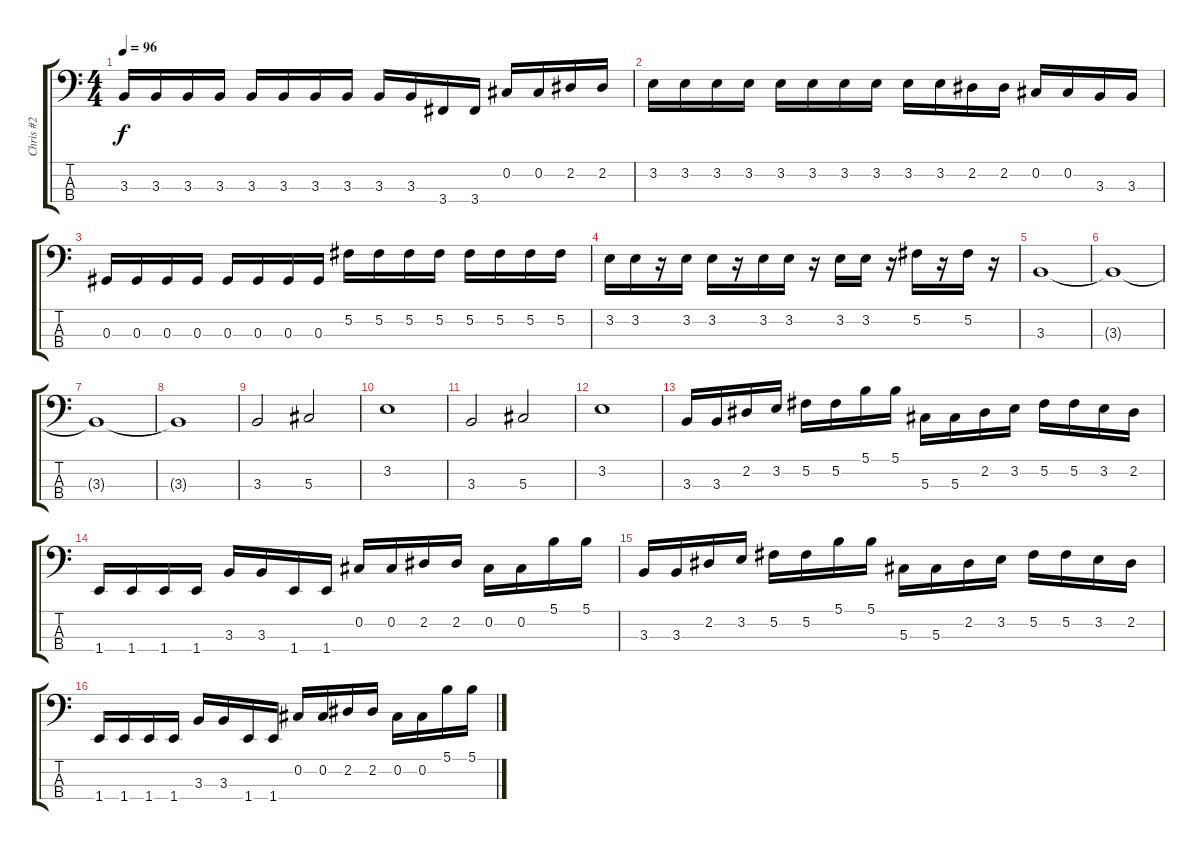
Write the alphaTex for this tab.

\track ("Chris #2" "Chris #2") {instrument electricbasspick}
\staff {score tabs}
\tuning (Gb2 Db2 Ab1 Eb1) {hide}
\ts (4 4)
\tempo 96
\clef f4
\ks c
3.3.16{dy f} 3.3.16 3.3.16 3.3.16 3.3.16 3.3.16 3.3.16 3.3.16 3.3.16 3.3.16 3.4.16 3.4.16 0.2.16 0.2.16 2.2.16 2.2.16 |
3.2.16 3.2.16 3.2.16 3.2.16 3.2.16 3.2.16 3.2.16 3.2.16 3.2.16 3.2.16 2.2.16 2.2.16 0.2.16 0.2.16 3.3.16 3.3.16 |
0.3.16 0.3.16 0.3.16 0.3.16 0.3.16 0.3.16 0.3.16 0.3.16 5.2.16 5.2.16 5.2.16 5.2.16 5.2.16 5.2.16 5.2.16 5.2.16 |
3.2.16 3.2.16 r.16 3.2.16 3.2.16 r.16 3.2.16 3.2.16 r.16 3.2.16 3.2.16 r.16 5.2.16 r.16 5.2.16 r.16 |
3.3.1 |
3.3{t}.1 |
3.3{t}.1 |
3.3{t}.1 |
3.3.2 5.3.2 |
3.2.1 |
3.3.2 5.3.2 |
3.2.1 |
3.3.16 3.3.16 2.2.16 3.2.16 5.2.16 5.2.16 5.1.16 5.1.16 5.3.16 5.3.16 2.2.16 3.2.16 5.2.16 5.2.16 3.2.16 2.2.16 |
1.4.16 1.4.16 1.4.16 1.4.16 3.3.16 3.3.16 1.4.16 1.4.16 0.2.16 0.2.16 2.2.16 2.2.16 0.2.16 0.2.16 5.1.16 5.1.16 |
3.3.16 3.3.16 2.2.16 3.2.16 5.2.16 5.2.16 5.1.16 5.1.16 5.3.16 5.3.16 2.2.16 3.2.16 5.2.16 5.2.16 3.2.16 2.2.16 |
1.4.16 1.4.16 1.4.16 1.4.16 3.3.16 3.3.16 1.4.16 1.4.16 0.2.16 0.2.16 2.2.16 2.2.16 0.2.16 0.2.16 5.1.16 5.1.16
